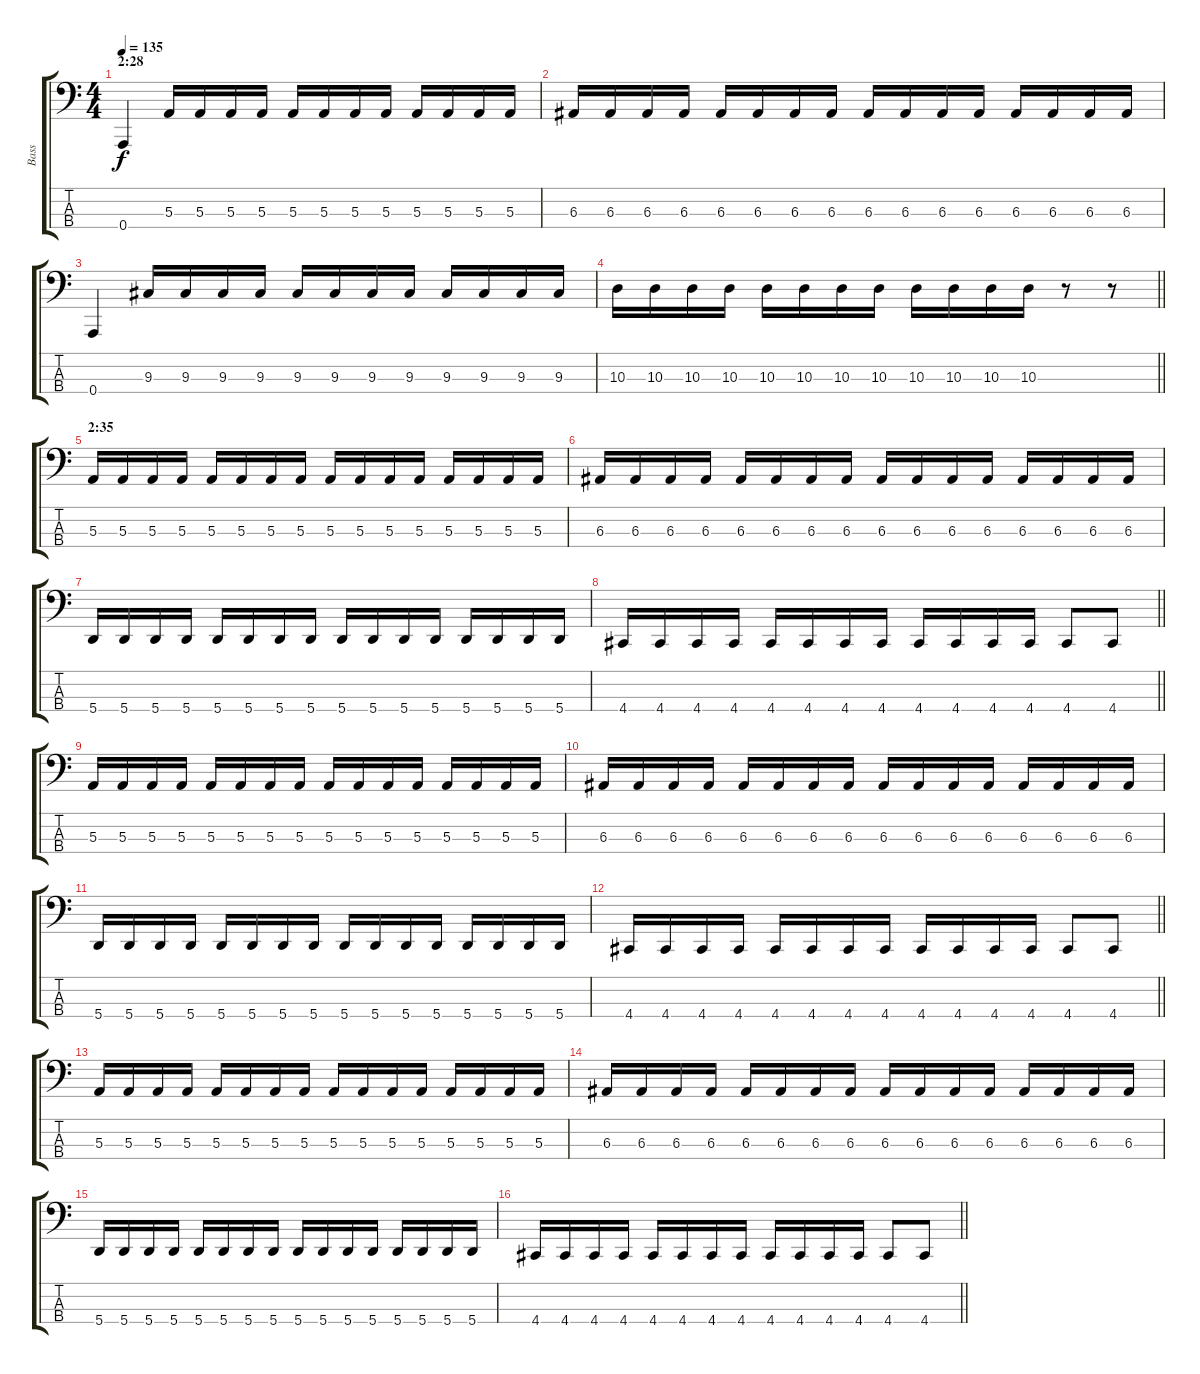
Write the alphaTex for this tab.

\track ("Bass" "Bass") {instrument electricbasspick}
\staff {score tabs}
\tuning (D2 A1 E1 A0) {hide}
\ts (4 4)
\section ("" "2:28")
\tempo 135
\clef f4
\ks c
0.4.4{dy f} 5.3.16 5.3.16 5.3.16 5.3.16 5.3.16 5.3.16 5.3.16 5.3.16 5.3.16 5.3.16 5.3.16 5.3.16 |
6.3.16 6.3.16 6.3.16 6.3.16 6.3.16 6.3.16 6.3.16 6.3.16 6.3.16 6.3.16 6.3.16 6.3.16 6.3.16 6.3.16 6.3.16 6.3.16 |
0.4.4 9.3.16 9.3.16 9.3.16 9.3.16 9.3.16 9.3.16 9.3.16 9.3.16 9.3.16 9.3.16 9.3.16 9.3.16 |
\barLineRight lightlight
10.3.16 10.3.16 10.3.16 10.3.16 10.3.16 10.3.16 10.3.16 10.3.16 10.3.16 10.3.16 10.3.16 10.3.16 r.8 r.8 |
\section ("" "2:35")
5.3.16 5.3.16 5.3.16 5.3.16 5.3.16 5.3.16 5.3.16 5.3.16 5.3.16 5.3.16 5.3.16 5.3.16 5.3.16 5.3.16 5.3.16 5.3.16 |
6.3.16 6.3.16 6.3.16 6.3.16 6.3.16 6.3.16 6.3.16 6.3.16 6.3.16 6.3.16 6.3.16 6.3.16 6.3.16 6.3.16 6.3.16 6.3.16 |
5.4.16 5.4.16 5.4.16 5.4.16 5.4.16 5.4.16 5.4.16 5.4.16 5.4.16 5.4.16 5.4.16 5.4.16 5.4.16 5.4.16 5.4.16 5.4.16 |
\barLineRight lightlight
4.4.16 4.4.16 4.4.16 4.4.16 4.4.16 4.4.16 4.4.16 4.4.16 4.4.16 4.4.16 4.4.16 4.4.16 4.4.8 4.4.8 |
5.3.16 5.3.16 5.3.16 5.3.16 5.3.16 5.3.16 5.3.16 5.3.16 5.3.16 5.3.16 5.3.16 5.3.16 5.3.16 5.3.16 5.3.16 5.3.16 |
6.3.16 6.3.16 6.3.16 6.3.16 6.3.16 6.3.16 6.3.16 6.3.16 6.3.16 6.3.16 6.3.16 6.3.16 6.3.16 6.3.16 6.3.16 6.3.16 |
5.4.16 5.4.16 5.4.16 5.4.16 5.4.16 5.4.16 5.4.16 5.4.16 5.4.16 5.4.16 5.4.16 5.4.16 5.4.16 5.4.16 5.4.16 5.4.16 |
\barLineRight lightlight
4.4.16 4.4.16 4.4.16 4.4.16 4.4.16 4.4.16 4.4.16 4.4.16 4.4.16 4.4.16 4.4.16 4.4.16 4.4.8 4.4.8 |
5.3.16 5.3.16 5.3.16 5.3.16 5.3.16 5.3.16 5.3.16 5.3.16 5.3.16 5.3.16 5.3.16 5.3.16 5.3.16 5.3.16 5.3.16 5.3.16 |
6.3.16 6.3.16 6.3.16 6.3.16 6.3.16 6.3.16 6.3.16 6.3.16 6.3.16 6.3.16 6.3.16 6.3.16 6.3.16 6.3.16 6.3.16 6.3.16 |
5.4.16 5.4.16 5.4.16 5.4.16 5.4.16 5.4.16 5.4.16 5.4.16 5.4.16 5.4.16 5.4.16 5.4.16 5.4.16 5.4.16 5.4.16 5.4.16 |
\barLineRight lightlight
4.4.16 4.4.16 4.4.16 4.4.16 4.4.16 4.4.16 4.4.16 4.4.16 4.4.16 4.4.16 4.4.16 4.4.16 4.4.8 4.4.8
